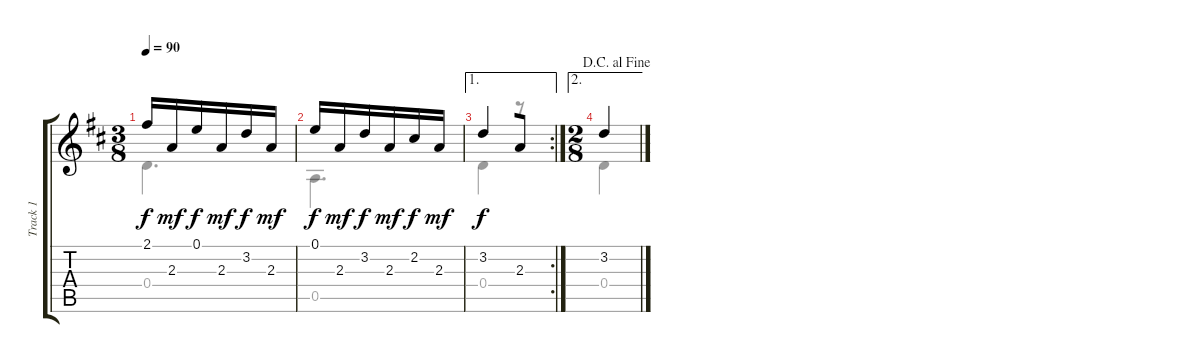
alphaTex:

\track ("Track 1" "Track 1") {instrument acousticguitarsteel}
\staff {score tabs}
\tuning (E4 B3 G3 D3 A2 E2) {hide}
\voice
\ts (3 8)
\tempo 90
\clef g2
\ks d
2.1.16{dy f} 2.3.16{dy mf beam merge} 0.1.16{dy f} 2.3.16{dy mf beam merge} 3.2.16{dy f} 2.3.16{dy mf} |
0.1.16{dy f} 2.3.16{dy mf beam merge} 3.2.16{dy f} 2.3.16{dy mf beam merge} 2.2.16{dy f} 2.3.16{dy mf} |
\ae 1
\rc 2
3.2.4{dy f beam merge} 2.3.8{volume 10} |
\ae 2
\ts (2 8)
\jump dacapoalfine
3.2.4
\voice
\clef g2
\ottava regular
\simile none
\ks d
0.4.4{d dy f} |
0.5.4{d} |
0.4.4 r.8 |
0.4.4
